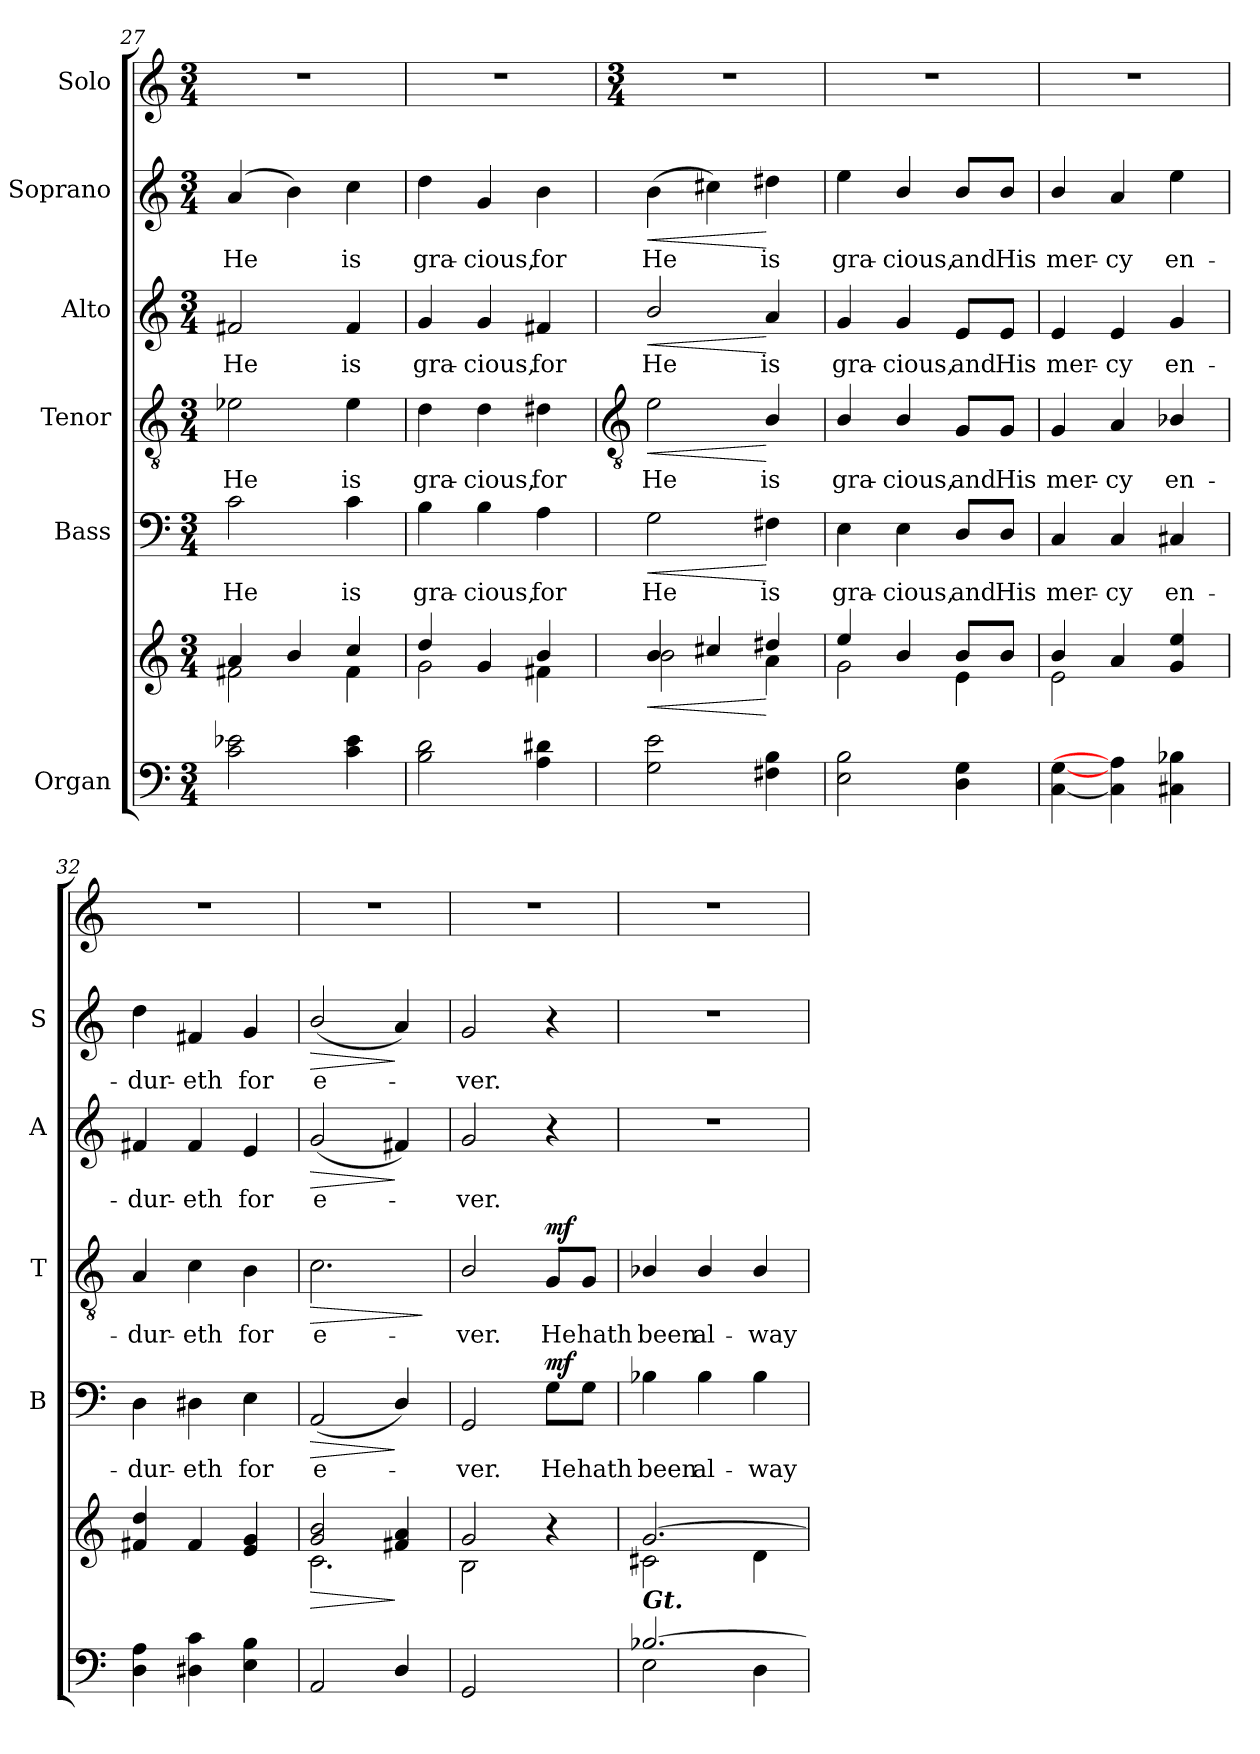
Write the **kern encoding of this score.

**kern	**kern	**dynam	**kern	**text	**dynam	**kern	**text	**dynam	**kern	**text	**dynam	**kern	**text	**dynam	**kern
*part6	*part6	*part6	*part5	*part5	*part5	*part4	*part4	*part4	*part3	*part3	*part3	*part2	*part2	*part2	*part1
*staff7	*staff6	*staff6/7	*staff5	*staff5	*staff5	*staff4	*staff4	*staff4	*staff3	*staff3	*staff3	*staff2	*staff2	*staff2	*staff1
*I"Organ	*	*	*I"Bass	*	*	*I"Tenor	*	*	*I"Alto	*	*	*I"Soprano	*	*	*I"Solo
*	*	*	*I'B	*	*	*I'T	*	*	*I'A	*	*	*I'S	*	*	*
*clefF4	*clefG2	*	*clefF4	*	*	*clefGv2	*	*	*clefG2	*	*	*clefG2	*	*	*clefG2
*k[]	*k[]	*	*k[]	*	*	*k[]	*	*	*k[]	*	*	*k[]	*	*	*k[]
*C:	*C:	*	*C:	*	*	*C:	*	*	*C:	*	*	*C:	*	*	*C:
*M3/4	*M3/4	*	*M3/4	*	*	*M3/4	*	*	*M3/4	*	*	*M3/4	*	*	*M3/4
=27	=27	=27	=27	=27	=27	=27	=27	=27	=27	=27	=27	=27	=27	=27	=27
*^	*^	*	*	*	*	*	*	*	*	*	*	*	*	*	*
!	!	!	!	!	!	!LO:LY:b	!	!	!LO:LY:b	!	!	!LO:LY:b	!	!	!LO:LY:b	!	!
2.ryy	2c\ 2e-X\	4a/	2f#X\	.	2c	He	.	2e-X	He	.	2f#X	He	.	(<4a	He	.	2.r
.	.	4b/	.	.	.	.	.	.	.	.	.	.	.	4b)	.	.	.
!	!	!	!	!	!	!LO:LY:b	!	!	!LO:LY:b	!	!	!LO:LY:b	!	!	!LO:LY:b	!	!
.	4c\ 4e-\	4cc/	4f#\	.	4c	is	.	4e-	is	.	4f#	is	.	4cc	is	.	.
=28	=28	=28	=28	=28	=28	=28	=28	=28	=28	=28	=28	=28	=28	=28	=28	=28	=28
!	!	!	!	!	!	!LO:LY:b	!	!	!LO:LY:b	!	!	!LO:LY:b	!	!	!LO:LY:b	!	!
2.ryy	2B\ 2d\	4dd/	2g\	.	4B	gra-	.	4d	gra-	.	4g	gra-	.	4dd	gra-	.	2.r
!	!	!	!	!	!	!LO:LY:b	!	!	!LO:LY:b	!	!	!LO:LY:b	!	!	!LO:LY:b	!	!
.	.	4g/	.	.	4B	-cious,	.	4d	-cious,	.	4g	-cious,	.	4g	-cious,	.	.
!	!	!	!	!	!	!LO:LY:b	!	!	!LO:LY:b	!	!	!LO:LY:b	!	!	!LO:LY:b	!	!
.	4A\ 4d#X\	4b/	4f#X\	.	4A	for	.	4d#X	for	.	4f#X	for	.	4b	for	.	.
!!LO:LB:g=z
=29	=29	=29	=29	=29	=29	=29	=29	=29	=29	=29	=29	=29	=29	=29	=29	=29	=29
*	*	*	*	*	*	*	*	*clefGv2	*	*	*	*	*	*	*	*	*
*	*	*	*	*	*	*	*	*	*	*	*	*	*	*	*	*	*M3/4
!	!	!	!	!LO:HP:b	!	!LO:LY:b	!LO:HP:b	!	!LO:LY:b	!LO:HP:b	!	!LO:LY:b	!LO:HP:b	!	!LO:LY:b	!LO:HP:b	!
2.ryy	2G\ 2e\	4b/	2b\	<	2G\	He	<	2e\	He	<	2b/	He	<	(>4b	He	<	2.r
.	.	4cc#X/	.	.	.	.	.	.	.	.	.	.	.	4cc#X)	.	.	.
!	!	!	!	!	!	!LO:LY:b	!	!	!LO:LY:b	!	!	!LO:LY:b	!	!	!LO:LY:b	!	!
.	4F#X\ 4B\	4dd#X/	4a\	[	4F#X\	is	[	4B/	is	[	4a	is	[	4dd#X	is	[	.
=30	=30	=30	=30	=30	=30	=30	=30	=30	=30	=30	=30	=30	=30	=30	=30	=30	=30
!	!	!	!	!	!	!LO:LY:b	!	!	!LO:LY:b	!	!	!LO:LY:b	!	!	!LO:LY:b	!	!
2ryy	2E\ 2B\	4ee/	2g\	.	4E\	gra-	.	4B/	gra-	.	4g	gra-	.	4ee	gra-	.	2.r
!	!	!	!	!	!	!LO:LY:b	!	!	!LO:LY:b	!	!	!LO:LY:b	!	!	!LO:LY:b	!	!
.	.	4b/	.	.	4E\	-cious,	.	4B/	-cious,	.	4g/	-cious,	.	4b/	-cious,	.	.
!	!	!	!	!	!	!LO:LY:b	!	!	!LO:LY:b	!	!	!LO:LY:b	!	!	!LO:LY:b	!	!
8ryy	4D\ 4G\	8b/L	4e\	.	8D/L	and	.	8G/L	and	.	8e/L	and	.	8b/L	and	.	.
!	!	!	!	!	!	!LO:LY:b	!	!	!LO:LY:b	!	!	!LO:LY:b	!	!	!LO:LY:b	!	!
8ryy	.	8b/J	.	.	8D/J	His	.	8G/J	His	.	8e/J	His	.	8b/J	His	.	.
=31	=31	=31	=31	=31	=31	=31	=31	=31	=31	=31	=31	=31	=31	=31	=31	=31	=31
!	!	!	!	!	!	!LO:LY:b	!	!	!LO:LY:b	!	!	!LO:LY:b	!	!	!LO:LY:b	!	!
2.ryy	[4C\ [4G\	4b/	2e\	.	4C/	mer-	.	4G/	mer-	.	4e/	mer-	.	4b/	mer-	.	2.r
!	!	!	!	!	!	!LO:LY:b	!	!	!LO:LY:b	!	!	!LO:LY:b	!	!	!LO:LY:b	!	!
.	4C\] 4A\]	4a/	.	.	4C	-cy	.	4A	-cy	.	4e	-cy	.	4a	-cy	.	.
!	!	!	!	!	!	!LO:LY:b	!	!	!LO:LY:b	!	!	!LO:LY:b	!	!	!LO:LY:b	!	!
.	4C#X\ 4B-X\	4g/ 4ee/	4ryy	.	4C#X/	en-	.	4B-X/	en-	.	4g	en-	.	4ee	en-	.	.
=32	=32	=32	=32	=32	=32	=32	=32	=32	=32	=32	=32	=32	=32	=32	=32	=32	=32
!	!	!	!	!	!	!LO:LY:b	!	!	!LO:LY:b	!	!	!LO:LY:b	!	!	!LO:LY:b	!	!
2.ryy	4D\ 4A\	4f#X/ 4dd/	2.ryy	.	4D	-dur-	.	4A	-dur-	.	4f#X	-dur-	.	4dd	-dur-	.	2.r
!	!	!	!	!	!	!LO:LY:b	!	!	!LO:LY:b	!	!	!LO:LY:b	!	!	!LO:LY:b	!	!
.	4D#X\ 4c\	4f#/	.	.	4D#X	-eth	.	4c	-eth	.	4f#	-eth	.	4f#X	-eth	.	.
!	!	!	!	!	!	!LO:LY:b	!	!	!LO:LY:b	!	!	!LO:LY:b	!	!	!LO:LY:b	!	!
.	4E\ 4B\	4e/ 4g/	.	.	4E	for	.	4B	for	.	4e	for	.	4g	for	.	.
=33	=33	=33	=33	=33	=33	=33	=33	=33	=33	=33	=33	=33	=33	=33	=33	=33	=33
!	!	!	!	!LO:HP:b	!	!LO:LY:b	!LO:HP:b	!	!LO:LY:b	!LO:HP:b	!	!LO:LY:b	!LO:HP:b	!	!LO:LY:b	!LO:HP:b	!
2.ryy	2AA/	2g/ 2b/	2.c\	>	(<2AA/	e-	>	2.c\	e-	>	(<2g/	e-	>	(<2b/	e-	>	2.r
.	4D/	4f#X/ 4a/	.	]	4D/)	.	]	.	.	.	4f#X)	.	]	4a)	.	]	.
*v	*v	*	*	*	*	*	*	*	*	*	*	*	*	*	*	*	*
*	*v	*v	*	*	*	*	*	*	*	*	*	*	*	*	*	*
.	.	.	.	.	.	.	.	]	.	.	.	.	.	.	.
=34	=34	=34	=34	=34	=34	=34	=34	=34	=34	=34	=34	=34	=34	=34	=34
*^	*^	*	*	*	*	*	*	*	*	*	*	*	*	*	*
!	!	!	!	!	!	!LO:LY:b	!	!	!LO:LY:b	!	!	!LO:LY:b	!	!	!LO:LY:b	!	!
2.ryy	2GG/	2g/	2B\	.	2GG/	ver.	.	2B/	-ver.	.	2g	ver.	.	2g	ver.	.	2.r
!	!	!	!	!	!	!LO:LY:b	!LO:DY:b	!	!LO:LY:b	!LO:DY:b	!	!	!	!	!	!	!
.	4ryy	4r	4ryy	.	8G\L	He	mf	8G/L	He	mf	4r	.	.	4r	.	.	.
!	!	!	!	!	!	!LO:LY:b	!	!	!LO:LY:b	!	!	!	!	!	!	!	!
.	.	.	.	.	8G\J	hath	.	8G/J	hath	.	.	.	.	.	.	.	.
=35	=35	=35	=35	=35	=35	=35	=35	=35	=35	=35	=35	=35	=35	=35	=35	=35	=35
!LO:TX:a:Bi:t=Gt.	!	!	!	!	!	!	!	!	!	!	!	!	!	!	!	!	!
!	!	!	!	!LO:DY:b=2	!	!LO:LY:b	!	!	!LO:LY:b	!	!LO:N:vis=1	!	!	!LO:N:vis=1	!	!	!
!	!	!	!	!LO:DY:n=1:b=2	!	!	!	!	!	!	!	!	!	!	!	!	!
!	!	!	!	!LO:DY:n=2:b	!	!	!	!	!	!	!	!	!	!	!	!	!
!	!	!	!	!LO:DY:n=3:b	!	!	!	!	!	!	!	!	!	!	!	!	!
[2.B-X/	2E\	[2.g/	2c#X\	mf mf mf mf	4B-X\	been	.	4B-X/	been	.	2.r	.	.	2.r	.	.	2.r
!	!	!	!	!	!	!LO:LY:b	!	!	!LO:LY:b	!	!	!	!	!	!	!	!
.	.	.	.	.	4B-\	al-	.	4B-/	al-	.	.	.	.	.	.	.	.
!	!	!	!	!	!	!LO:LY:b	!	!	!LO:LY:b	!	!	!	!	!	!	!	!
.	4D\	.	4d\	.	4B-\	-way	.	4B-/	-way	.	.	.	.	.	.	.	.
*v	*v	*	*	*	*	*	*	*	*	*	*	*	*	*	*	*	*
*	*v	*v	*	*	*	*	*	*	*	*	*	*	*	*	*	*
=	=	=	=	=	=	=	=	=	=	=	=	=	=	=	=
*-	*-	*-	*-	*-	*-	*-	*-	*-	*-	*-	*-	*-	*-	*-	*-
